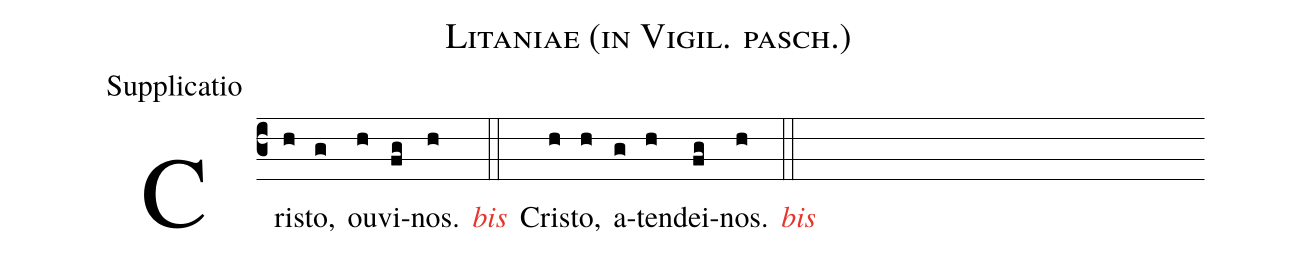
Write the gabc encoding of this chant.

name: Litaniae (in Vigil. pasch.);
office-part: Supplicatio;
%%
(c3)

Cris(h)to,(g) ou(h)vi-(fg)nos.(h)

<c><i>bis</i></c>(::)

Cris(h)to,(h) a(g)ten(h)dei-(fg)nos.(h)

<c><i>bis</i></c>(::)
